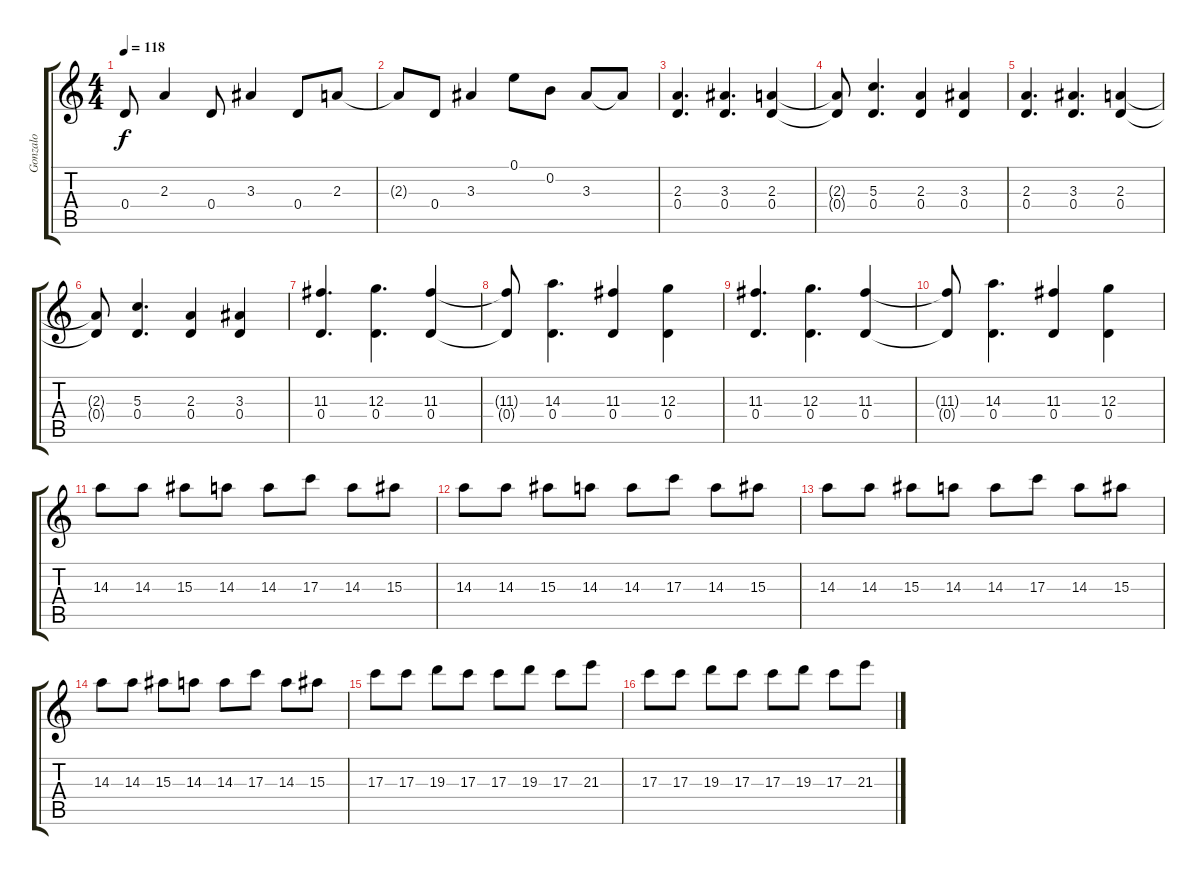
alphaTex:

\track ("Gonzalo" "Gonzalo") {instrument distortionguitar}
\staff {score tabs}
\tuning (E4 B3 G3 D3 A2 E2) {hide}
\ts (4 4)
\tempo 118
\clef g2
\ks c
0.4.8{dy f} 2.3.4 0.4.8 3.3.4 0.4.8 2.3.8 |
2.3{t}.8 0.4.8 3.3.4 0.1.8 0.2.8 3.3.8 3.3{t}.8 |
(2.3 0.4).4{d} (3.3 0.4).4{d} (2.3 0.4).4 |
(2.3{t} 0.4{t}).8 (5.3 0.4).4{d} (2.3 0.4).4 (3.3 0.4).4 |
(2.3 0.4).4{d} (3.3 0.4).4{d} (2.3 0.4).4 |
(2.3{t} 0.4{t}).8 (5.3 0.4).4{d} (2.3 0.4).4 (3.3 0.4).4 |
(11.3 0.4).4{d} (12.3 0.4).4{d} (11.3 0.4).4 |
(11.3{t} 0.4{t}).8 (14.3 0.4).4{d} (11.3 0.4).4 (12.3 0.4).4 |
(11.3 0.4).4{d} (12.3 0.4).4{d} (11.3 0.4).4 |
(11.3{t} 0.4{t}).8 (14.3 0.4).4{d} (11.3 0.4).4 (12.3 0.4).4 |
14.3.8 14.3.8 15.3.8 14.3.8 14.3.8 17.3.8 14.3.8 15.3.8 |
14.3.8 14.3.8 15.3.8 14.3.8 14.3.8 17.3.8 14.3.8 15.3.8 |
14.3.8 14.3.8 15.3.8 14.3.8 14.3.8 17.3.8 14.3.8 15.3.8 |
14.3.8 14.3.8 15.3.8 14.3.8 14.3.8 17.3.8 14.3.8 15.3.8 |
17.3.8 17.3.8 19.3.8 17.3.8 17.3.8 19.3.8 17.3.8 21.3.8 |
17.3.8 17.3.8 19.3.8 17.3.8 17.3.8 19.3.8 17.3.8 21.3.8
